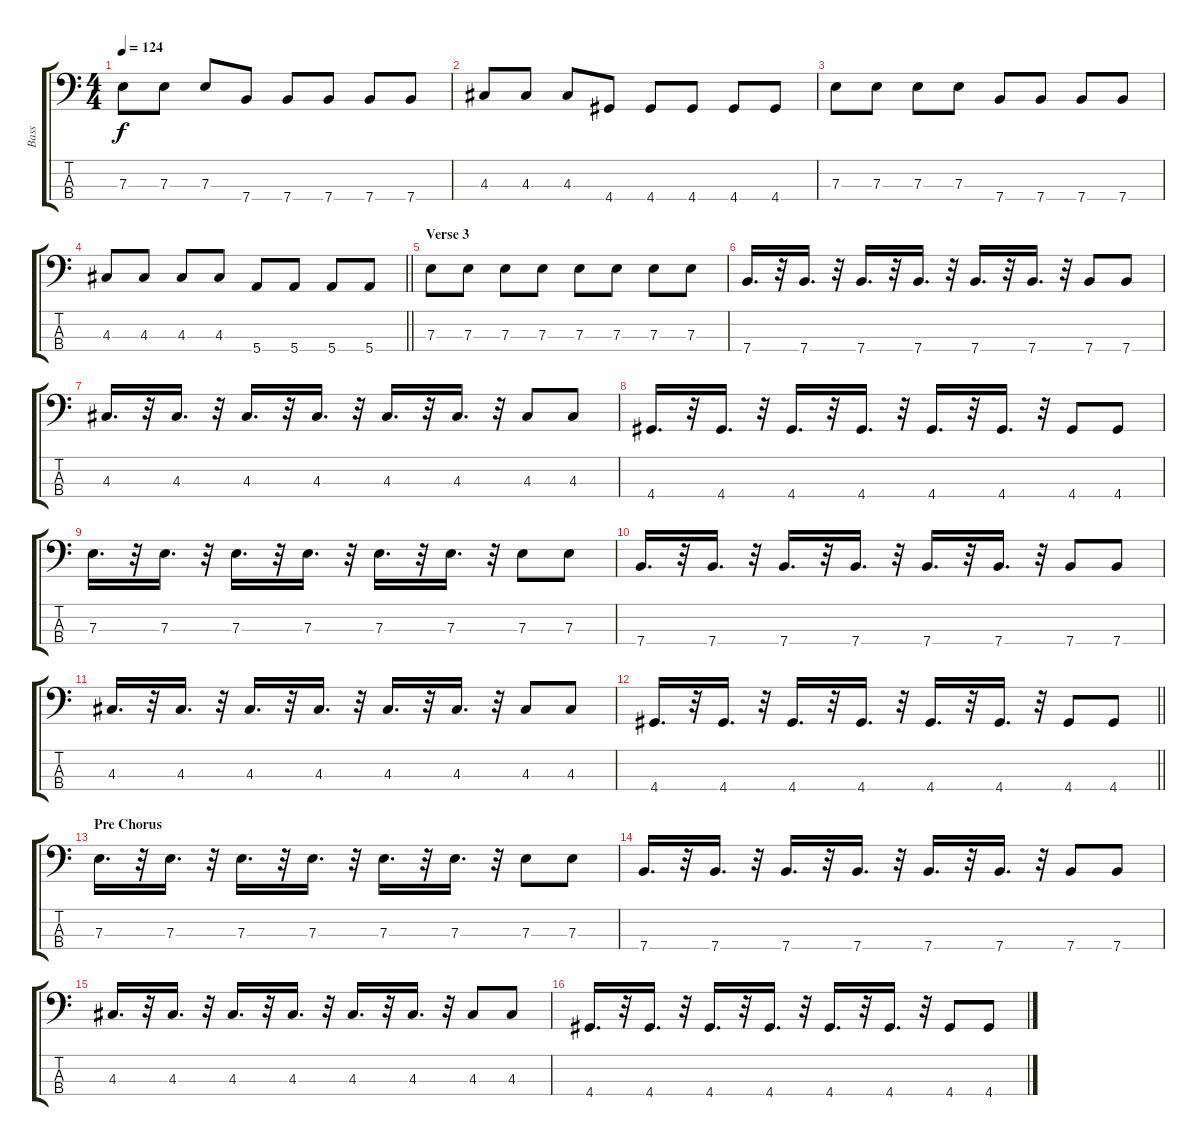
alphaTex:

\track ("Bass" "Bass") {instrument electricbassfinger}
\staff {score tabs}
\tuning (G2 D2 A1 E1) {hide}
\ts (4 4)
\tempo 124
\clef f4
\ks c
7.3.8{dy f} 7.3.8 7.3.8 7.4.8 7.4.8 7.4.8 7.4.8 7.4.8 |
4.3.8 4.3.8 4.3.8 4.4.8 4.4.8 4.4.8 4.4.8 4.4.8 |
7.3.8 7.3.8 7.3.8 7.3.8 7.4.8 7.4.8 7.4.8 7.4.8 |
\barLineRight lightlight
4.3.8 4.3.8 4.3.8 4.3.8 5.4.8 5.4.8 5.4.8 5.4.8 |
\section ("" "Verse 3")
7.3.8 7.3.8 7.3.8 7.3.8 7.3.8 7.3.8 7.3.8 7.3.8 |
7.4.16{d} r.32 7.4.16{d} r.32 7.4.16{d} r.32 7.4.16{d} r.32 7.4.16{d} r.32 7.4.16{d} r.32 7.4.8 7.4.8 |
4.3.16{d} r.32 4.3.16{d} r.32 4.3.16{d} r.32 4.3.16{d} r.32 4.3.16{d} r.32 4.3.16{d} r.32 4.3.8 4.3.8 |
4.4.16{d} r.32 4.4.16{d} r.32 4.4.16{d} r.32 4.4.16{d} r.32 4.4.16{d} r.32 4.4.16{d} r.32 4.4.8 4.4.8 |
7.3.16{d} r.32 7.3.16{d} r.32 7.3.16{d} r.32 7.3.16{d} r.32 7.3.16{d} r.32 7.3.16{d} r.32 7.3.8 7.3.8 |
7.4.16{d} r.32 7.4.16{d} r.32 7.4.16{d} r.32 7.4.16{d} r.32 7.4.16{d} r.32 7.4.16{d} r.32 7.4.8 7.4.8 |
4.3.16{d} r.32 4.3.16{d} r.32 4.3.16{d} r.32 4.3.16{d} r.32 4.3.16{d} r.32 4.3.16{d} r.32 4.3.8 4.3.8 |
\barLineRight lightlight
4.4.16{d} r.32 4.4.16{d} r.32 4.4.16{d} r.32 4.4.16{d} r.32 4.4.16{d} r.32 4.4.16{d} r.32 4.4.8 4.4.8 |
\section ("" "Pre Chorus")
7.3.16{d} r.32 7.3.16{d} r.32 7.3.16{d} r.32 7.3.16{d} r.32 7.3.16{d} r.32 7.3.16{d} r.32 7.3.8 7.3.8 |
7.4.16{d} r.32 7.4.16{d} r.32 7.4.16{d} r.32 7.4.16{d} r.32 7.4.16{d} r.32 7.4.16{d} r.32 7.4.8 7.4.8 |
4.3.16{d} r.32 4.3.16{d} r.32 4.3.16{d} r.32 4.3.16{d} r.32 4.3.16{d} r.32 4.3.16{d} r.32 4.3.8 4.3.8 |
4.4.16{d} r.32 4.4.16{d} r.32 4.4.16{d} r.32 4.4.16{d} r.32 4.4.16{d} r.32 4.4.16{d} r.32 4.4.8 4.4.8
